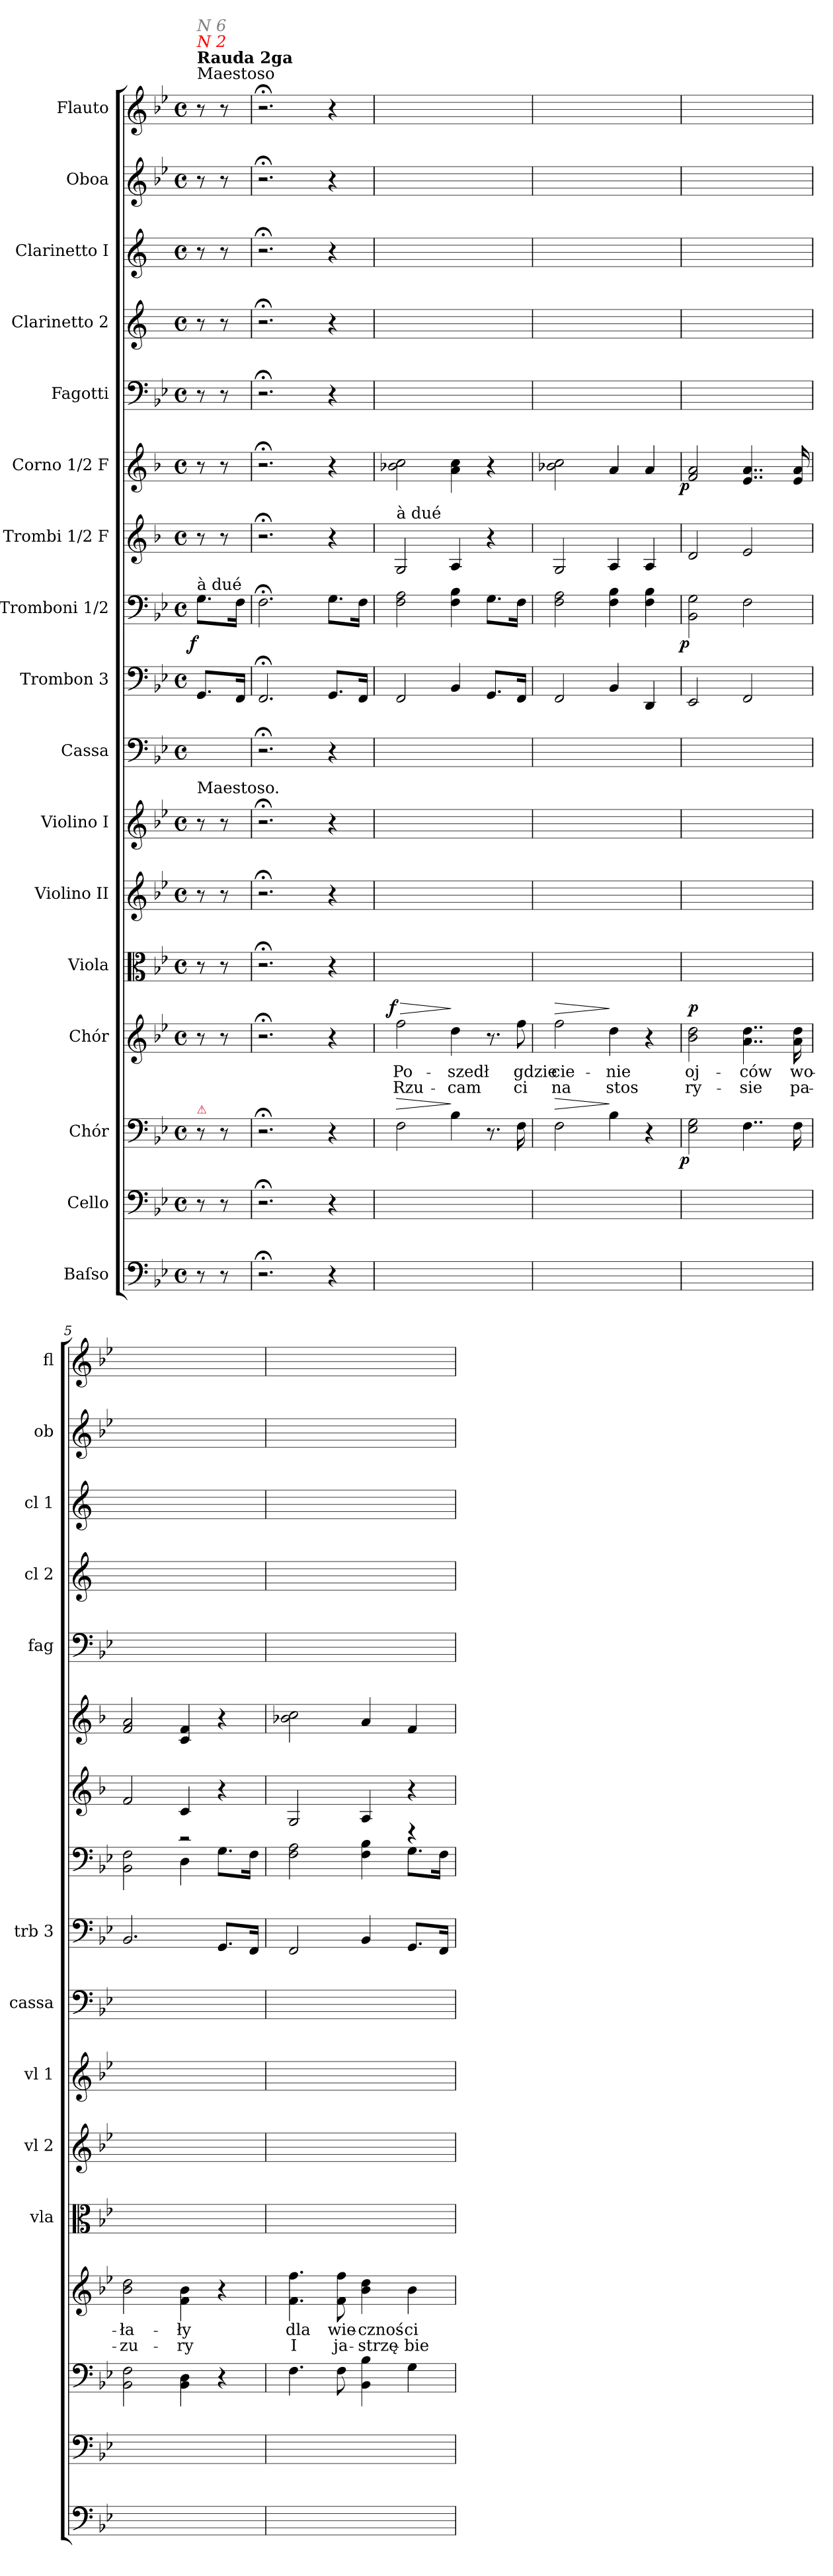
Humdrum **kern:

**kern	**kern	**kern	**dynam	**kern	**text	**text	**dynam	**kern	**kern	**kern	**kern	**kern	**dynam	**kern	**dynam	**kern	**dynam	**kern	**dynam	**kern	**kern	**kern	**kern	**kern
*part17	*part16	*part15	*part15	*part14	*part14	*part14	*part14	*part13	*part12	*part11	*part10	*part9	*part9	*part8	*part8	*part7	*part7	*part6	*part6	*part5	*part4	*part3	*part2	*part1
*staff17	*staff16	*staff15	*staff15	*staff14	*staff14	*staff14	*staff14	*staff13	*staff12	*staff11	*staff10	*staff9	*staff9	*staff8	*staff8	*staff7	*staff7	*staff6	*staff6	*staff5	*staff4	*staff3	*staff2	*staff1
*I"Baſso	*I"Cello	*I"Chór	*	*I"Chór	*	*	*	*I"Viola	*I"Violino II	*I"Violino I	*I"Cassa	*I"Trombon 3	*	*I"Tromboni 1/2	*	*I"Trombi 1/2 F	*	*I"Corno 1/2 F	*	*I"Fagotti	*I"Clarinetto 2	*I"Clarinetto I	*I"Oboa	*I"Flauto
*	*	*	*	*	*	*	*	*I'vla	*I'vl 2	*I'vl 1	*I'cassa	*I'trb 3	*	*	*	*	*	*	*	*I'fag	*I'cl 2	*I'cl 1	*I'ob	*I'fl
*clefF4	*clefF4	*clefF4	*	*clefG2	*	*	*	*clefC3	*clefG2	*clefG2	*clefF4	*clefF4	*	*clefF4	*	*clefG2	*	*clefG2	*	*clefF4	*clefG2	*clefG2	*clefG2	*clefG2
*	*	*	*	*	*	*	*	*	*	*	*	*	*	*	*	*ITrd-3c-5	*	*ITrd4c7	*	*	*ITrd1c2	*ITrd1c2	*	*
*k[b-e-]	*k[b-e-]	*k[b-e-]	*	*k[b-e-]	*	*	*	*k[b-e-]	*k[b-e-]	*k[b-e-]	*k[b-e-]	*k[b-e-]	*	*k[b-e-]	*	*k[b-e-]	*	*k[b-e-]	*	*k[b-e-]	*k[b-e-]	*k[b-e-]	*k[b-e-]	*k[b-e-]
*B-:	*B-:	*B-:	*	*B-:	*	*	*	*B-:	*B-:	*B-:	*B-:	*B-:	*	*B-:	*	*B-:	*	*B-:	*	*B-:	*B-:	*B-:	*B-:	*B-:
*M4/4	*M4/4	*M4/4	*	*M4/4	*	*	*	*M4/4	*M4/4	*M4/4	*M4/4	*M4/4	*	*M4/4	*	*M4/4	*	*M4/4	*	*M4/4	*M4/4	*M4/4	*M4/4	*M4/4
*met(c)	*met(c)	*met(c)	*	*met(c)	*	*	*	*met(c)	*met(c)	*met(c)	*met(c)	*met(c)	*	*met(c)	*	*met(c)	*	*met(c)	*	*met(c)	*met(c)	*met(c)	*met(c)	*met(c)
=	=	=	=	=	=	=	=	=	=	=	=	=	=	=	=	=	=	=	=	=	=	=	=	=
!	!	!	!	!	!	!	!	!	!	!	!	!	!	!	!	!	!	!	!	!	!	!	!	!LO:TX:a:t=Maestoso
!	!	!	!	!	!	!	!	!	!	!	!	!	!	!	!	!	!	!	!	!	!	!	!	!LO:TX:a:B:t=Rauda 2ga
!	!	!	!	!	!	!	!	!	!	!	!	!	!	!	!	!	!	!	!	!	!	!	!	!LO:TX:a:i:color=red:t=N 2
!	!	!	!	!	!	!	!	!	!	!	!	!	!	!	!	!	!	!	!	!	!	!	!	!LO:TX:a:i:color=grey:t=N 6
!	!	!	!	!	!	!	!	!	!	!	!	!	!	!LO:TX:a:t=à dué	!	!	!	!	!	!	!	!	!	!
!	!	!	!	!	!	!	!	!	!	!LO:TX:a:t=Maestoso.	!	!	!	!	!	!	!	!	!	!	!	!	!	!
!	!	!LO:TX:a:color=crimson:t=⚠	!	!	!	!	!	!	!	!	!	!	!	!	!	!	!	!	!	!	!	!	!	!
!	!	!	!	!	!	!	!	!	!	!	!	!	!LO:DY:rj	!	!LO:DY:rj	!	!	!	!	!	!	!	!	!
8r	8r	8r	.	8r	.	.	.	8r	8r	8r	4ryy	8.GG/L	fo	8.G\L	f	8r	.	8r	.	8r	8r	8r	8r	8r
8r	8r	8r	.	8r	.	.	.	8r	8r	8r	.	.	.	.	.	8r	.	8r	.	8r	8r	8r	8r	8r
.	.	.	.	.	.	.	.	.	.	.	.	16FF/Jk	.	16F\Jk	.	.	.	.	.	.	.	.	.	.
=1	=1	=1	=1	=1	=1	=1	=1	=1	=1	=1	=1	=1	=1	=1	=1	=1	=1	=1	=1	=1	=1	=1	=1	=1
2.r;<	2.r;<	2.r;<	.	2.r;<	.	.	.	2.r;<	2.r;<	2.r;<	2.r;<	2.FF;</	.	2.F;<\	.	2.r;<	.	2.r;<	.	2.r;<	2.r;<	2.r;<	2.r;<	2.r;<
4r	4r	4r	.	4r	.	.	.	4r	4r	4r	4r	8.GG/L	.	8.G\L	.	4r	.	4r	.	4r	4r	4r	4r	4r
.	.	.	.	.	.	.	.	.	.	.	.	16FF/Jk	.	16F\Jk	.	.	.	.	.	.	.	.	.	.
=2	=2	=2	=2	=2	=2	=2	=2	=2	=2	=2	=2	=2	=2	=2	=2	=2	=2	=2	=2	=2	=2	=2	=2	=2
!	!	!	!	!	!	!	!	!	!	!	!	!	!	!	!	!LO:TX:a:t=à dué	!	!	!	!	!	!	!	!
!	!	!	!LO:HP:a	!	!	!	!LO:HP:a	!	!	!	!	!	!	!	!	!	!	!	!	!	!	!	!	!
!	!	!	!LO:DY:n=1:b:rj	!	!	!	!LO:DY:n=1:a:rj	!	!	!	!	!	!	!	!	!	!LO:DY:rj	!	!	!	!	!	!	!
1ryy	1ryy	2F\	> fo	2ff\	Po-	Rzu-	> f	1ryy	1ryy	1ryy	1ryy	2FF/	.	2F\ 2A\	.	2c/	fo	2e-X\ 2f\	.	1ryy	1ryy	1ryy	1ryy	1ryy
.	.	4B-\	]	4dd\	-szedł	-cam	]	.	.	.	.	4BB-/	.	4F\ 4B-\	.	4d/	.	4d\ 4f\	.	.	.	.	.	.
.	.	8.r	.	8.r	.	.	.	.	.	.	.	8.GG/L	.	8.G\L	.	4r	.	4r	.	.	.	.	.	.
!	!	!	!	!LO:N:vis=8	!	!	!	!	!	!	!	!	!	!	!	!	!	!	!	!	!	!	!	!
.	.	16F\	.	16ff\	gdzie	ci	.	.	.	.	.	16FF/Jk	.	16F\Jk	.	.	.	.	.	.	.	.	.	.
=3	=3	=3	=3	=3	=3	=3	=3	=3	=3	=3	=3	=3	=3	=3	=3	=3	=3	=3	=3	=3	=3	=3	=3	=3
!	!	!	!LO:HP:a	!	!	!	!LO:HP:a	!	!	!	!	!	!	!	!	!	!	!	!	!	!	!	!	!
1ryy	1ryy	2F\	>	2ff\	cie-	na	>	1ryy	1ryy	1ryy	1ryy	2FF/	.	2F\ 2A\	.	2c/	.	2e-X\ 2f\	.	1ryy	1ryy	1ryy	1ryy	1ryy
.	.	4B-\	]	4dd\	-nie	stos	]	.	.	.	.	4BB-/	.	4F\ 4B-\	.	4d/	.	4d/	.	.	.	.	.	.
.	.	4r	.	4r	.	.	.	.	.	.	.	4DD/	.	4F\ 4B-\	.	4d/	.	4d/	.	.	.	.	.	.
=4	=4	=4	=4	=4	=4	=4	=4	=4	=4	=4	=4	=4	=4	=4	=4	=4	=4	=4	=4	=4	=4	=4	=4	=4
!	!	!	!LO:DY:b:rj	!	!	!	!LO:DY:a	!	!	!	!	!	!	!	!LO:DY:rj	!	!	!	!LO:DY:b:rj	!	!	!	!	!
1ryy	1ryy	2E-\ 2G\	p	2b-\ 2dd\	oj-	ry-	p	1ryy	1ryy	1ryy	1ryy	2EE-/	.	2BB-\ 2G\	p	2g/	.	2B-/ 2d/	p	1ryy	1ryy	1ryy	1ryy	1ryy
.	.	4..F\	.	4..a\ 4..dd\	-ców	-sie	.	.	.	.	.	2FF/	.	2F\	.	2a/	.	4..A/ 4..d/	.	.	.	.	.	.
.	.	16F\	.	16a\ 16dd\	wo-	pa-	.	.	.	.	.	.	.	.	.	.	.	16A/ 16d/	.	.	.	.	.	.
=5	=5	=5	=5	=5	=5	=5	=5	=5	=5	=5	=5	=5	=5	=5	=5	=5	=5	=5	=5	=5	=5	=5	=5	=5
*	*	*	*	*	*	*	*	*	*	*	*	*	*	*^	*	*	*	*	*	*	*	*	*	*
1ryy	1ryy	2BB-\ 2F\	.	2b-\ 2dd\	-ła-	-zu-	.	1ryy	1ryy	1ryy	1ryy	2.BB-/	.	2BB-\ 2F\	2ryy	.	2b-/	.	2B-/ 2d/	.	1ryy	1ryy	1ryy	1ryy	1ryy
.	.	4BB-\ 4D\	.	4f\ 4b-\	-ły	-ry	.	.	.	.	.	.	.	2r	4D\	.	4f/	.	4F/ 4B-/	.	.	.	.	.	.
.	.	4r	.	4r	.	.	.	.	.	.	.	8.GG/L	.	.	8.G\L	.	4r	.	4r	.	.	.	.	.	.
.	.	.	.	.	.	.	.	.	.	.	.	16FF/Jk	.	.	16F\Jk	.	.	.	.	.	.	.	.	.	.
=6	=6	=6	=6	=6	=6	=6	=6	=6	=6	=6	=6	=6	=6	=6	=6	=6	=6	=6	=6	=6	=6	=6	=6	=6	=6
1ryy	1ryy	4.F\	.	4.f\ 4.ff\	dla	I	.	1ryy	1ryy	1ryy	1ryy	2FF/	.	2F\ 2A\	2ryy	.	2c/	.	2e-X\ 2f\	.	1ryy	1ryy	1ryy	1ryy	1ryy
.	.	8F\	.	8f\ 8ff\	wie-	ja-	.	.	.	.	.	.	.	.	.	.	.	.	.	.	.	.	.	.	.
.	.	4BB-\ 4B-\	.	4b-\ 4dd\	-cznoś-	-strzę-	.	.	.	.	.	4BB-/	.	4F\ 4B-\	4ryy	.	4d/	.	4d/	.	.	.	.	.	.
.	.	4G\	.	4b-\	-ci	-bie	.	.	.	.	.	8.GG/L	.	4r	8.G\L	.	4r	.	4B-/	.	.	.	.	.	.
.	.	.	.	.	.	.	.	.	.	.	.	16FF/Jk	.	.	16F\Jk	.	.	.	.	.	.	.	.	.	.
*	*	*	*	*	*	*	*	*	*	*	*	*	*	*v	*v	*	*	*	*	*	*	*	*	*	*
=	=	=	=	=	=	=	=	=	=	=	=	=	=	=	=	=	=	=	=	=	=	=	=	=
*-	*-	*-	*-	*-	*-	*-	*-	*-	*-	*-	*-	*-	*-	*-	*-	*-	*-	*-	*-	*-	*-	*-	*-	*-
